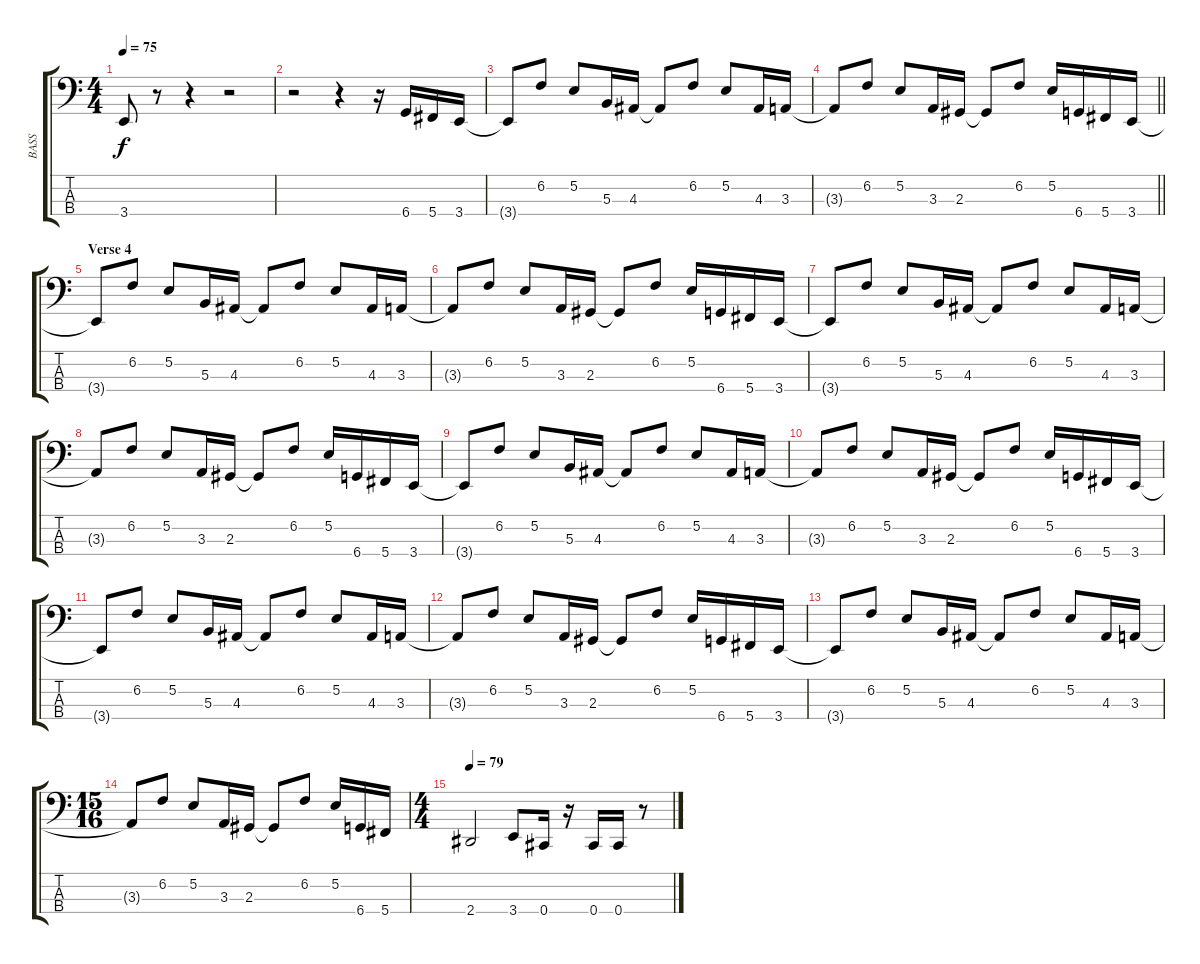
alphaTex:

\track ("BASS" "BASS") {instrument electricbasspick}
\staff {score tabs}
\tuning (E2 B1 Gb1 Db1) {hide}
\ts (4 4)
\tempo 75
\clef f4
\ks c
3.4.8{dy f} r.8 r.4 r.2 |
r.2 r.4 r.16 6.4.16 5.4.16 3.4.16 |
3.4{t}.8 6.2.8 5.2.8 5.3.16 4.3.16 4.3{t}.8 6.2.8 5.2.8 4.3.16 3.3.16 |
\barLineRight lightlight
3.3{t}.8 6.2.8 5.2.8 3.3.16 2.3.16 2.3{t}.8 6.2.8 5.2.16 6.4.16 5.4.16 3.4.16 |
\section ("" "Verse 4")
3.4{t}.8 6.2.8 5.2.8 5.3.16 4.3.16 4.3{t}.8 6.2.8 5.2.8 4.3.16 3.3.16 |
3.3{t}.8 6.2.8 5.2.8 3.3.16 2.3.16 2.3{t}.8 6.2.8 5.2.16 6.4.16 5.4.16 3.4.16 |
3.4{t}.8 6.2.8 5.2.8 5.3.16 4.3.16 4.3{t}.8 6.2.8 5.2.8 4.3.16 3.3.16 |
3.3{t}.8 6.2.8 5.2.8 3.3.16 2.3.16 2.3{t}.8 6.2.8 5.2.16 6.4.16 5.4.16 3.4.16 |
3.4{t}.8 6.2.8 5.2.8 5.3.16 4.3.16 4.3{t}.8 6.2.8 5.2.8 4.3.16 3.3.16 |
3.3{t}.8 6.2.8 5.2.8 3.3.16 2.3.16 2.3{t}.8 6.2.8 5.2.16 6.4.16 5.4.16 3.4.16 |
3.4{t}.8 6.2.8 5.2.8 5.3.16 4.3.16 4.3{t}.8 6.2.8 5.2.8 4.3.16 3.3.16 |
3.3{t}.8 6.2.8 5.2.8 3.3.16 2.3.16 2.3{t}.8 6.2.8 5.2.16 6.4.16 5.4.16 3.4.16 |
3.4{t}.8 6.2.8 5.2.8 5.3.16 4.3.16 4.3{t}.8 6.2.8 5.2.8 4.3.16 3.3.16 |
\ts (15 16)
3.3{t}.8 6.2.8 5.2.8 3.3.16 2.3.16 2.3{t}.8 6.2.8 5.2.16 6.4.16 5.4.16 |
\ts (4 4)
\tempo 79
2.4.2 3.4.8 0.4.16 r.16 0.4.16 0.4.16 r.8
